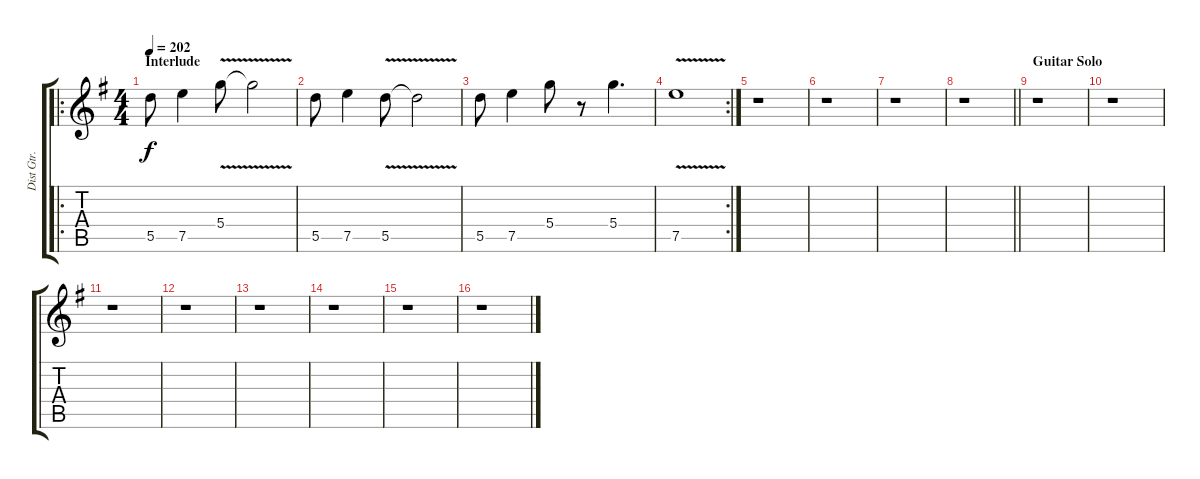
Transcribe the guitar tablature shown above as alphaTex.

\track ("Dist Gtr." "Dist Gtr.") {instrument distortionguitar}
\staff {score tabs}
\tuning (E4 B3 G3 D4 A3 E3) {hide}
\ro
\ts (4 4)
\section ("" "Interlude")
\tempo 202
\clef g2
\ks g
5.5.8{dy f} 7.5.4 5.4{v}.8 5.4{v t}.2 |
5.5.8 7.5.4 5.5{v}.8 5.5{v t}.2 |
5.5.8 7.5.4 5.4.8 r.8 5.4.4{d} |
\rc 2
7.5{v}.1 |
r.1 |
r.1 |
r.1 |
\barLineRight lightlight
r.1 |
\section ("" "Guitar Solo")
r.1 |
r.1 |
r.1 |
r.1 |
r.1 |
r.1 |
r.1 |
r.1
